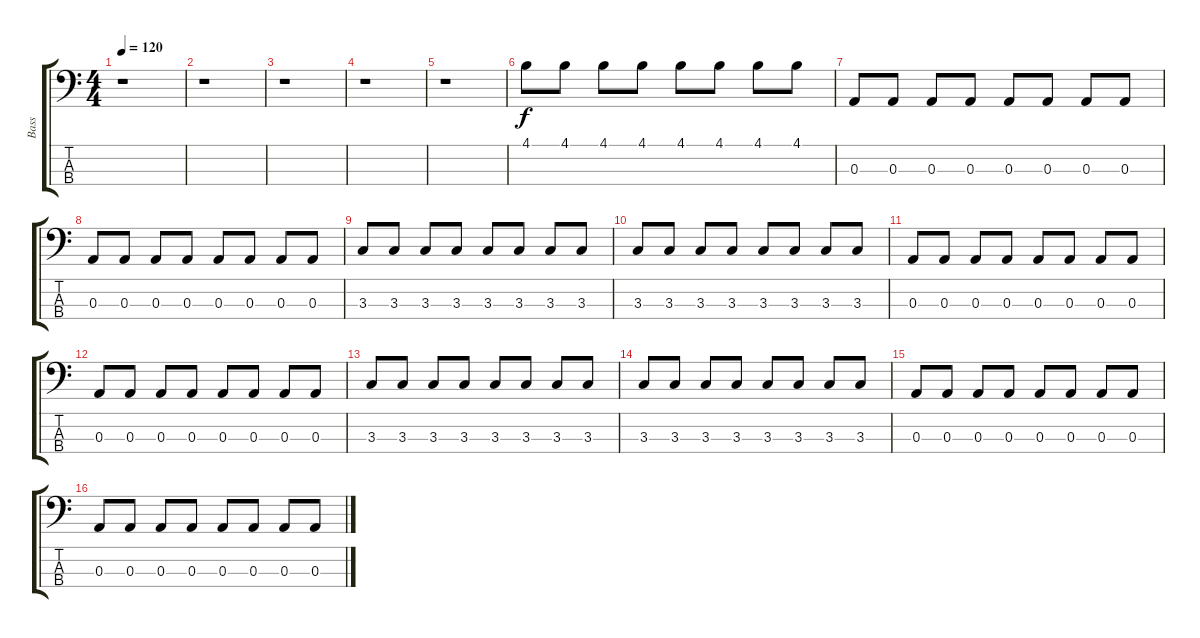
\track ("Bass" "Bass") {instrument electricbasspick}
\staff {score tabs}
\tuning (G2 D2 A1 E1) {hide}
\ts (4 4)
\tempo 120
\clef f4
\ks c
r.1{dy f} |
r.1 |
r.1 |
r.1 |
r.1 |
4.1.8 4.1.8 4.1.8 4.1.8 4.1.8 4.1.8 4.1.8 4.1.8 |
0.3.8 0.3.8 0.3.8 0.3.8 0.3.8 0.3.8 0.3.8 0.3.8 |
0.3.8 0.3.8 0.3.8 0.3.8 0.3.8 0.3.8 0.3.8 0.3.8 |
3.3.8 3.3.8 3.3.8 3.3.8 3.3.8 3.3.8 3.3.8 3.3.8 |
3.3.8 3.3.8 3.3.8 3.3.8 3.3.8 3.3.8 3.3.8 3.3.8 |
0.3.8 0.3.8 0.3.8 0.3.8 0.3.8 0.3.8 0.3.8 0.3.8 |
0.3.8 0.3.8 0.3.8 0.3.8 0.3.8 0.3.8 0.3.8 0.3.8 |
3.3.8 3.3.8 3.3.8 3.3.8 3.3.8 3.3.8 3.3.8 3.3.8 |
3.3.8 3.3.8 3.3.8 3.3.8 3.3.8 3.3.8 3.3.8 3.3.8 |
0.3.8 0.3.8 0.3.8 0.3.8 0.3.8 0.3.8 0.3.8 0.3.8 |
0.3.8 0.3.8 0.3.8 0.3.8 0.3.8 0.3.8 0.3.8 0.3.8
